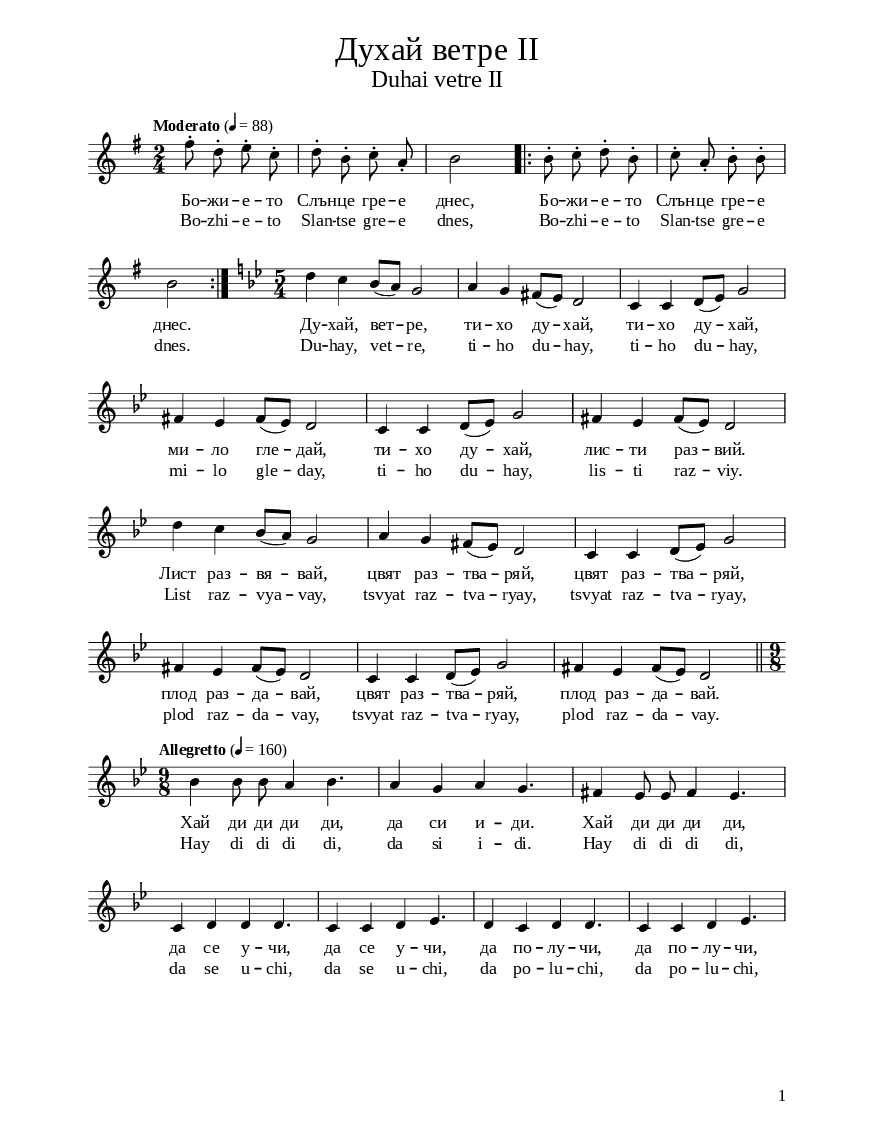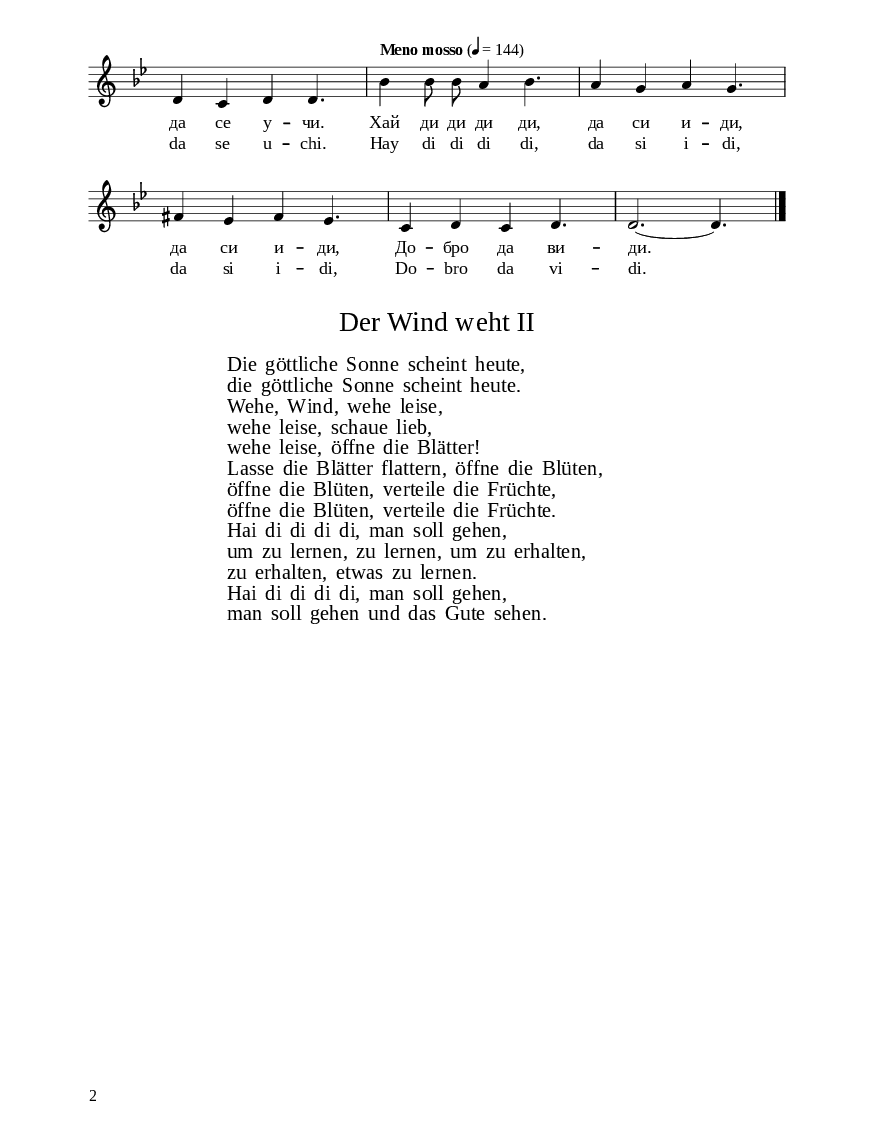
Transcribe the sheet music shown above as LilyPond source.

\version "2.22.1"

% include paper part and global functions
\include "include/globals.ily"

\bookpart {
  \include "include/bookpart-paper.ily"
  \score {
    \include "include/score-layout.ily"

    \new Voice \absolute {
      \clef treble
      \key g \major
      \time 2/4
      \tempoFunc "Moderato" 4 "88"
      \autoBeamOff
      fis''8 -.  d''8 -.  e''8 -.
      c''8 -. | % 2
      d''8 -.  b'8 -.  c''8 -.
      a'8 -.  | % 3
      b'2 \repeat volta 2 {
        | % 4
        b'8 -. c''8 -.  d''8 -.
        b'8 -.  | % 5
        c''8 -. a'8 -.  b'8 -.
        b'8 -.  \break | % 6
        b'2
        | % 7
      }
      \key bes \major \time 5/4  % 7
      d''4 c''4  bes'8 ( [  a'8 ) ]
      g'2 | % 8
      a'4  g'4  fis'8 ( [  es'8 ) ]
      d'2 | % 9
      c'4  c'4  d'8 ( [  es'8 ) ]  g'2
      \break |
      fis'4  es'4  fis'8 ( [  es'8 ) ]
      d'2 | % 11
      c'4  c'4  d'8 ( [  es'8 ) ]  g'2
      | % 12
      fis'4  es'4  fis'8 ( [  es'8 ) ]
      d'2 \break | % 13
      d''4 c''4  bes'8 ( [  a'8 ) ]
      g'2 | % 14
      a'4  g'4  fis'8 ( [  es'8 ) ]
      d'2 | % 15
      c'4  c'4  d'8 ( [  es'8 ) ]  g'2
      \break | % 16
      fis'4  es'4  fis'8 ( [  es'8 ) ]
      d'2 | % 17
      c'4  c'4  d'8 ( [  es'8 ) ]  g'2
      | % 18
      fis'4  es'4  fis'8 ( [  es'8 ) ]
      d'2 \bar "||"
      \break | % 19
      \time 9/8  | % 19
      | % 19
      \tempoFunc "Allegretto" 4 "160"
      bes'4 bes'8 bes'8  a'4
      bes'4. |
      a'4  g'4  a'4  g'4. | % 21
      fis'4  es'8  es'8  fis'4  es'4.
      \break | % 22
      c'4  d'4  d'4  d'4. | % 23
      c'4  c'4  d'4  es'4. | % 24
      d'4  c'4  d'4  d'4. | % 25
      c'4  c'4  d'4  es'4. \pageBreak | % 26
      d'4  c'4  d'4  d'4. | % 27
      \tempoFunc "Meno mosso" 4 "144"
      bes'4 bes'8 bes'8  a'4
      bes'4. | % 28
      a'4  g'4  a'4  g'4. \break | % 29
      fis'4  es'4  fis'4  es'4. |
      c'4  d'4  c'4  d'4. | % 31
      d'2. ~  d'4. \bar "|."
    }

    \addlyrics {
      Бо -- жи -- е -- то Слън -- це гре --
      е днес, Бо -- жи -- е -- то Слън --
      це гре -- е днес. Ду -- хай, вет
      -- ре, ти -- хо ду  -- хай, ти
      -- хо ду  -- хай, ми -- ло гле
      -- дай, ти -- хо ду  -- хай,
      лис -- ти раз  -- вий. Лист раз
      -- вя  -- вай, цвят раз -- тва
      -- ряй, цвят раз -- тва  --
      ряй, плод раз -- да  -- вай,
      цвят раз -- тва  -- ряй, плод
      раз -- да  -- вай. Хай ди ди ди
      ди, да си и -- ди. Хай ди ди ди
      ди, да се у -- чи, да се у -- чи,
      да по -- лу -- чи, да по -- лу --
      чи, да се у -- чи. Хай ди ди ди
      ди, да си и -- ди, да си и -- ди,
      До -- бро да ви -- ди.}
      \addlyrics {
        Bo -- zhi -- e -- to Slan -- tse gre --
        e dnes, Bo -- zhi -- e -- to Slan --
        tse gre -- e dnes. Du -- hay, vet
        -- re, ti -- ho du  -- hay, ti
        -- ho du  -- hay, mi -- lo gle
        -- day, ti -- ho du  -- hay,
        lis -- ti raz  -- viy. List raz
        -- vya  -- vay, tsvyat raz -- tva
        -- ryay, tsvyat raz -- tva  --
        ryay, plod raz -- da  -- vay,
        tsvyat raz -- tva  -- ryay, plod
        raz -- da  -- vay. Hay di di di
        di, da si i -- di. Hay di di di
        di, da se u -- chi, da se u -- chi,
        da po -- lu -- chi, da po -- lu --
        chi, da se u -- chi. Hay di di di
        di, da si i -- di, da si i -- di,
        Do -- bro da vi -- di.}

        \header {
          title = \titleFunc "Духай ветре II" "Duhai vetre II"
        }

        \midi{}

      } % score

      

      % include foreign translation(s) of the song
      \version "2.24.0"

\markup \fill-line { \fontsize #deTitleFontSize "Der Wind weht II" }
\markup \null
\markup \null
\markup \fontsize #deCoupletFontSize {
    \hspace #12
    \override #`(baseline-skip . ,deCoupletBaselineSkip)
    \column {

 \line { " "Die göttliche Sonne scheint heute, }

 \line { " "die göttliche Sonne scheint heute.}

 \line { " "Wehe, Wind, wehe leise, }

 \line { " "wehe leise, schaue lieb,}

 \line { " "wehe leise, öffne die Blätter!}

 \line { " "Lasse die Blätter flattern, öffne die Blüten, }

 \line { " "öffne die Blüten, verteile die Früchte,}

 \line { " "öffne die Blüten, verteile die Früchte.}

 \line { " "Hai di di di di, man soll gehen, }
 \line { " " um zu lernen, zu lernen, um zu erhalten,}

 \line { " "zu erhalten, etwas zu lernen.}

 \line { " "Hai di di di di, man soll gehen, }

 \line { " "man soll gehen und das Gute sehen.}

  }
}


    } % bookpart

    % Più mosso
    %
